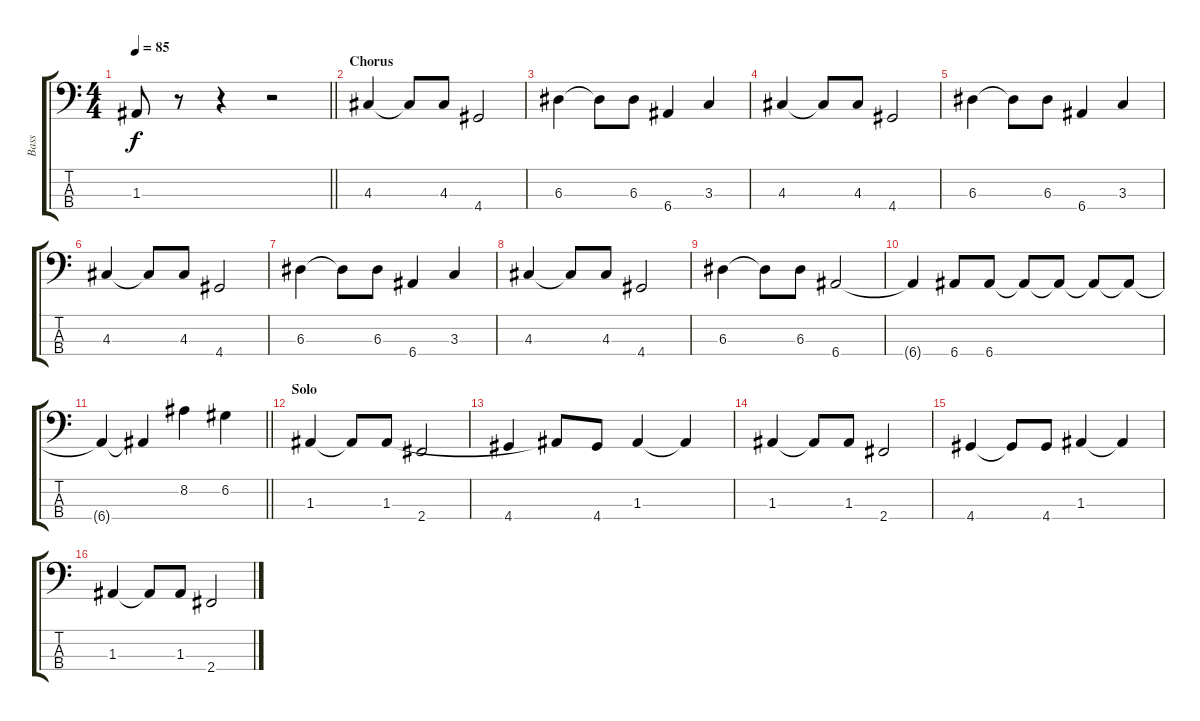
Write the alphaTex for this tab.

\track ("Bass" "Bass") {instrument electricbassfinger}
\staff {score tabs}
\tuning (G2 D2 A1 E1) {hide}
\ts (4 4)
\tempo 85
\clef f4
\barLineRight lightlight
\ks c
1.3.8{dy f} r.8 r.4 r.2 |
\section ("" "Chorus")
4.3.4 4.3{t}.8 4.3.8 4.4.2 |
6.3.4 6.3{t}.8 6.3.8 6.4.4 3.3.4 |
4.3.4 4.3{t}.8 4.3.8 4.4.2 |
6.3.4 6.3{t}.8 6.3.8 6.4.4 3.3.4 |
4.3.4 4.3{t}.8 4.3.8 4.4.2 |
6.3.4 6.3{t}.8 6.3.8 6.4.4 3.3.4 |
4.3.4 4.3{t}.8 4.3.8 4.4.2 |
6.3.4 6.3{t}.8 6.3.8 6.4.2 |
6.4{t}.4 6.4.8 6.4.8 6.4{t}.8 6.4{t}.8 6.4{t}.8 6.4{t}.8 |
\barLineRight lightlight
6.4{t}.4 6.4{t}.4 8.2.4 6.2.4 |
\section ("" "Solo")
1.3.4 1.3{t}.8 1.3.8 2.4.2 |
4.4.4 1.3{t}.8 4.4.8 1.3.4 1.3{t}.4 |
1.3.4 1.3{t}.8 1.3.8 2.4.2 |
4.4.4 4.4{t}.8 4.4.8 1.3.4 1.3{t}.4 |
1.3.4 1.3{t}.8 1.3.8 2.4.2
